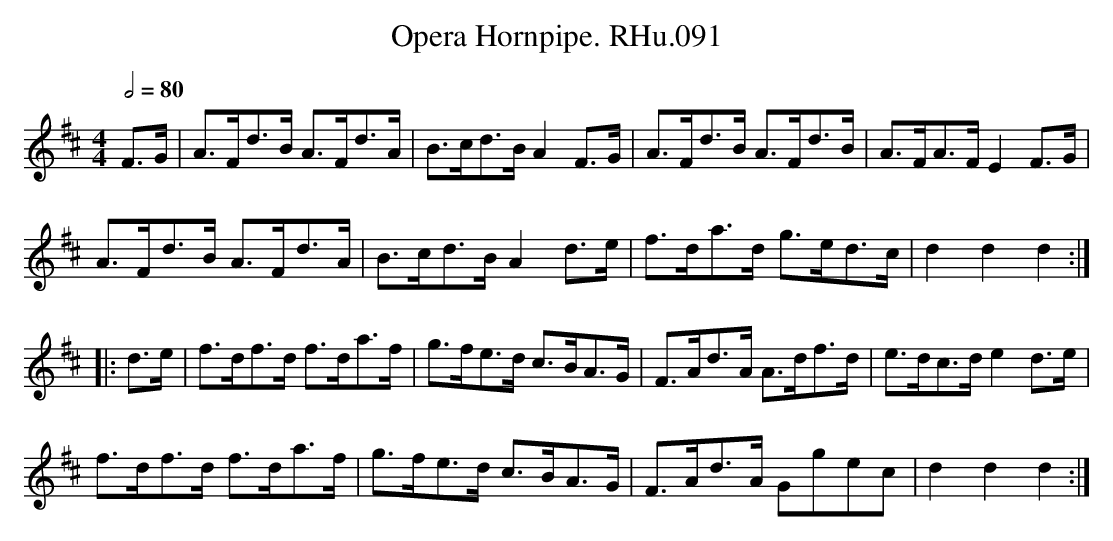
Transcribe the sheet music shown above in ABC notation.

X:1
T:Opera Hornpipe. RHu.091
L:1/8
M:4/4
Q:1/2=80
K:D
F>G|A>Fd>B A>Fd>A|B>cd>B A2 F>G|A>Fd>B A>Fd>B|A>FA>F E2 F>G|!
A>Fd>B A>Fd>A|B>cd>B A2 d>e|f>da>d g>ed>c|d2d2d2:|!
|:d>e|f>df>d f>da>f|g>fe>d c>BA>G|F>Ad>A A>df>d|e>dc>d e2 d>e|!
f>df>d f>da>f|g>fe>d c>BA>G|F>Ad>A Ggec|d2d2d2:|
